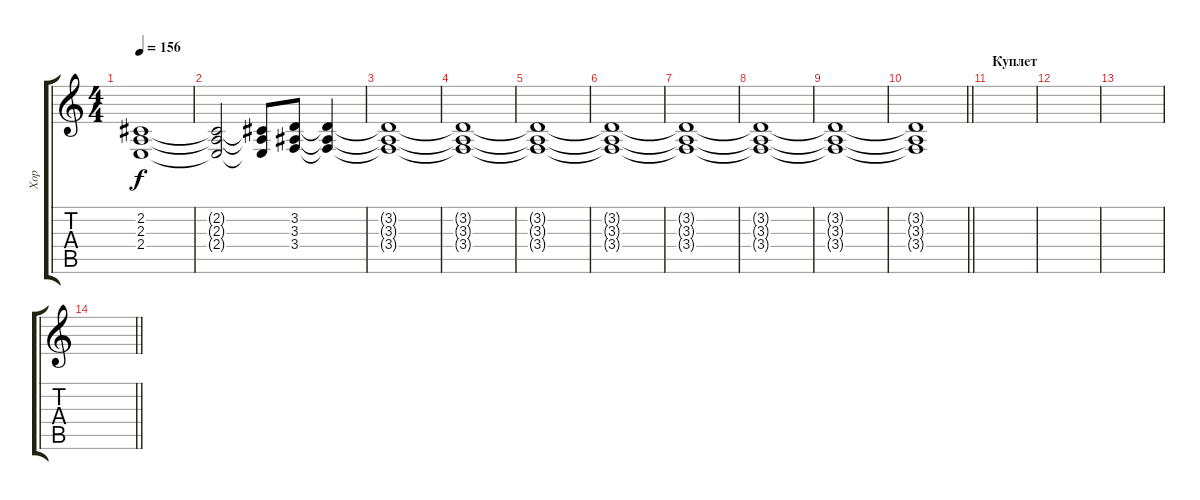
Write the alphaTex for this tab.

\track ("Хор" "Хор") {instrument fx7echoes}
\staff {score tabs}
\tuning (E4 B3 G3 D3 A2 E2) {hide}
\ts (4 4)
\tempo 156
\clef g2
\ks c
(2.2{t} 2.3{t} 2.4{t}).1{dy f} |
(2.2{t} 2.3{t} 2.4{t}).2 (2.2{t} 2.3{t} 2.4{t}).8 (3.2 3.3 3.4).8 (3.2{t} 3.3{t} 3.4{t}).4 |
(3.2{t} 3.3{t} 3.4{t}).1 |
(3.2{t} 3.3{t} 3.4{t}).1 |
(3.2{t} 3.3{t} 3.4{t}).1 |
(3.2{t} 3.3{t} 3.4{t}).1 |
(3.2{t} 3.3{t} 3.4{t}).1 |
(3.2{t} 3.3{t} 3.4{t}).1 |
(3.2{t} 3.3{t} 3.4{t}).1 |
\barLineRight lightlight
(3.2{t} 3.3{t} 3.4{t}).1 |
\section ("" "Куплет")
|
|
|
\barLineRight lightlight
